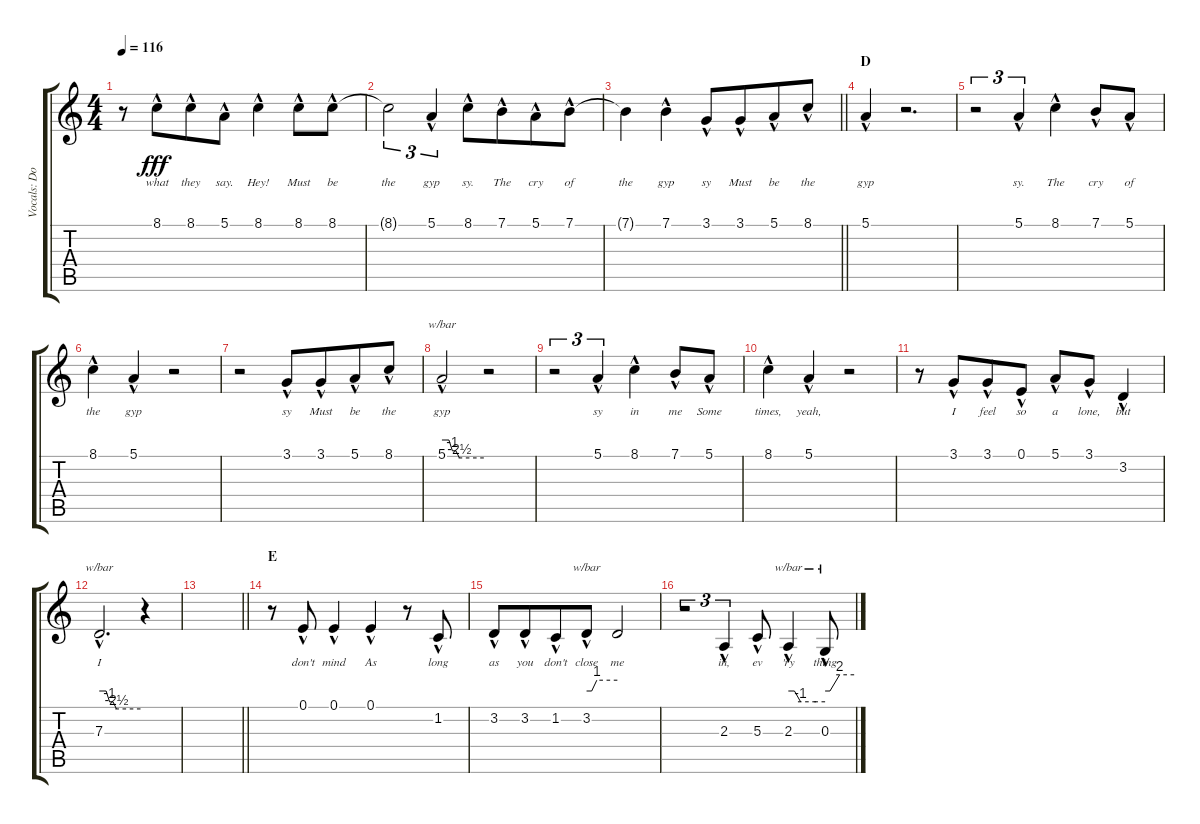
\track ("Vocals: Don" "Vocals: Do") {instrument lead2sawtooth}
\staff {score tabs}
\tuning (E4 B3 G3 D3 A2 E2) {hide}
\ts (4 4)
\tempo 116
\clef g2
\ks c
r.8{dy fff} 8.1{hac}.8{lyrics (0 "what") lyrics (1 "") lyrics (2 "") lyrics (3 "") lyrics (4 "") beam merge} 8.1{hac}.8{lyrics (0 "they") lyrics (1 "") lyrics (2 "") lyrics (3 "") lyrics (4 "")} 5.1{hac}.8{lyrics (0 "say.") lyrics (1 "") lyrics (2 "") lyrics (3 "") lyrics (4 "")} 8.1{hac}.4{lyrics (0 "Hey!") lyrics (1 "") lyrics (2 "") lyrics (3 "") lyrics (4 "")} 8.1{hac}.8{lyrics (0 "Must") lyrics (1 "") lyrics (2 "") lyrics (3 "") lyrics (4 "")} 8.1{hac}.8{lyrics (0 "be") lyrics (1 "") lyrics (2 "") lyrics (3 "") lyrics (4 "")} |
8.1{t}.2{tu (3 2) lyrics (0 "the") lyrics (1 "") lyrics (2 "") lyrics (3 "") lyrics (4 "")} 5.1{hac}.4{tu (3 2) lyrics (0 "gyp") lyrics (1 "") lyrics (2 "") lyrics (3 "") lyrics (4 "")} 8.1{hac}.8{lyrics (0 "sy.") lyrics (1 "") lyrics (2 "") lyrics (3 "") lyrics (4 "")} 7.1{hac}.8{lyrics (0 "The") lyrics (1 "") lyrics (2 "") lyrics (3 "") lyrics (4 "") beam merge} 5.1{hac}.8{lyrics (0 "cry") lyrics (1 "") lyrics (2 "") lyrics (3 "") lyrics (4 "")} 7.1{hac}.8{lyrics (0 "of") lyrics (1 "") lyrics (2 "") lyrics (3 "") lyrics (4 "")} |
\barLineRight lightlight
7.1{t}.4{lyrics (0 "the") lyrics (1 "") lyrics (2 "") lyrics (3 "") lyrics (4 "")} 7.1{hac}.4{lyrics (0 "gyp") lyrics (1 "") lyrics (2 "") lyrics (3 "") lyrics (4 "")} 3.1{hac}.8{lyrics (0 "sy") lyrics (1 "") lyrics (2 "") lyrics (3 "") lyrics (4 "")} 3.1{hac}.8{lyrics (0 "Must") lyrics (1 "") lyrics (2 "") lyrics (3 "") lyrics (4 "") beam merge} 5.1{hac}.8{lyrics (0 "be") lyrics (1 "") lyrics (2 "") lyrics (3 "") lyrics (4 "")} 8.1{hac}.8{lyrics (0 "the") lyrics (1 "") lyrics (2 "") lyrics (3 "") lyrics (4 "")} |
\section ("" "D")
5.1{hac}.4{lyrics (0 "gyp") lyrics (1 "") lyrics (2 "") lyrics (3 "") lyrics (4 "")} r.2{d} |
r.2{tu (3 2)} 5.1{hac}.4{tu (3 2) lyrics (0 "sy.") lyrics (1 "") lyrics (2 "") lyrics (3 "") lyrics (4 "")} 8.1{hac}.4{lyrics (0 "The") lyrics (1 "") lyrics (2 "") lyrics (3 "") lyrics (4 "")} 7.1{hac}.8{lyrics (0 "cry") lyrics (1 "") lyrics (2 "") lyrics (3 "") lyrics (4 "")} 5.1{hac}.8{lyrics (0 "of") lyrics (1 "") lyrics (2 "") lyrics (3 "") lyrics (4 "")} |
8.1{hac}.4{lyrics (0 "the") lyrics (1 "") lyrics (2 "") lyrics (3 "") lyrics (4 "")} 5.1{hac}.4{lyrics (0 "gyp") lyrics (1 "") lyrics (2 "") lyrics (3 "") lyrics (4 "")} r.2 |
r.2 3.1{hac}.8{lyrics (0 "sy") lyrics (1 "") lyrics (2 "") lyrics (3 "") lyrics (4 "")} 3.1{hac}.8{lyrics (0 "Must") lyrics (1 "") lyrics (2 "") lyrics (3 "") lyrics (4 "") beam merge} 5.1{hac}.8{lyrics (0 "be") lyrics (1 "") lyrics (2 "") lyrics (3 "") lyrics (4 "")} 8.1{hac}.8{lyrics (0 "the") lyrics (1 "") lyrics (2 "") lyrics (3 "") lyrics (4 "")} |
5.1{hac}.2{tbe (custom default 0 0 10 0 15 -4 20 -4 25 -10 60 -10) lyrics (0 "gyp") lyrics (1 "") lyrics (2 "") lyrics (3 "") lyrics (4 "")} r.2 |
r.2{tu (3 2)} 5.1{hac}.4{tu (3 2) lyrics (0 "sy") lyrics (1 "") lyrics (2 "") lyrics (3 "") lyrics (4 "")} 8.1{hac}.4{lyrics (0 "in") lyrics (1 "") lyrics (2 "") lyrics (3 "") lyrics (4 "")} 7.1{hac}.8{lyrics (0 "me") lyrics (1 "") lyrics (2 "") lyrics (3 "") lyrics (4 "")} 5.1{hac}.8{lyrics (0 "Some") lyrics (1 "") lyrics (2 "") lyrics (3 "") lyrics (4 "")} |
8.1{hac}.4{lyrics (0 "times,") lyrics (1 "") lyrics (2 "") lyrics (3 "") lyrics (4 "")} 5.1{hac}.4{lyrics (0 "yeah,") lyrics (1 "") lyrics (2 "") lyrics (3 "") lyrics (4 "")} r.2 |
r.8 3.1{hac}.8{lyrics (0 "I") lyrics (1 "") lyrics (2 "") lyrics (3 "") lyrics (4 "") beam merge} 3.1{hac}.8{lyrics (0 "feel") lyrics (1 "") lyrics (2 "") lyrics (3 "") lyrics (4 "")} 0.1{hac}.8{lyrics (0 "so") lyrics (1 "") lyrics (2 "") lyrics (3 "") lyrics (4 "") beam split} 5.1{hac}.8{lyrics (0 "a") lyrics (1 "") lyrics (2 "") lyrics (3 "") lyrics (4 "")} 3.1{hac}.8{lyrics (0 "lone,") lyrics (1 "") lyrics (2 "") lyrics (3 "") lyrics (4 "")} 3.2{hac}.4{lyrics (0 "but") lyrics (1 "") lyrics (2 "") lyrics (3 "") lyrics (4 "")} |
7.3{hac}.2{d tbe (custom default 0 0 10 0 15 -4 20 -4 25 -10 60 -10) lyrics (0 "I") lyrics (1 "") lyrics (2 "") lyrics (3 "") lyrics (4 "")} r.4 |
\barLineRight lightlight
|
\section ("" "E")
r.8 0.1{hac}.8{lyrics (0 "don't") lyrics (1 "") lyrics (2 "") lyrics (3 "") lyrics (4 "")} 0.1{hac}.4{lyrics (0 "mind") lyrics (1 "") lyrics (2 "") lyrics (3 "") lyrics (4 "")} 0.1{hac}.4{lyrics (0 "As") lyrics (1 "") lyrics (2 "") lyrics (3 "") lyrics (4 "")} r.8 1.2{hac}.8{lyrics (0 "long") lyrics (1 "") lyrics (2 "") lyrics (3 "") lyrics (4 "")} |
3.2{hac}.8{lyrics (0 "as") lyrics (1 "") lyrics (2 "") lyrics (3 "") lyrics (4 "")} 3.2{hac}.8{lyrics (0 "you") lyrics (1 "") lyrics (2 "") lyrics (3 "") lyrics (4 "") beam merge} 1.2{hac}.8{lyrics (0 "don't") lyrics (1 "") lyrics (2 "") lyrics (3 "") lyrics (4 "")} 3.2{hac}.8{tbe (custom default 0 0 10 0 20 4 60 4) lyrics (0 "close") lyrics (1 "") lyrics (2 "") lyrics (3 "") lyrics (4 "")} 3.2{t}.2{lyrics (0 "me") lyrics (1 "") lyrics (2 "") lyrics (3 "") lyrics (4 "")} |
r.2{tu (3 2)} 2.3{hac}.4{tu (3 2) lyrics (0 "in,") lyrics (1 "") lyrics (2 "") lyrics (3 "") lyrics (4 "")} 5.3{hac}.8{lyrics (0 "ev") lyrics (1 "") lyrics (2 "") lyrics (3 "") lyrics (4 "")} 2.3{hac}.4{tbe (custom default 0 0 10 0 20 -4 45 -4 60 -4) lyrics (0 "'ry") lyrics (1 "") lyrics (2 "") lyrics (3 "") lyrics (4 "")} 0.3{hac}.8{tbe (custom default 0 0 10 0 30 8 60 8) lyrics (0 "thing") lyrics (1 "") lyrics (2 "") lyrics (3 "") lyrics (4 "")}
